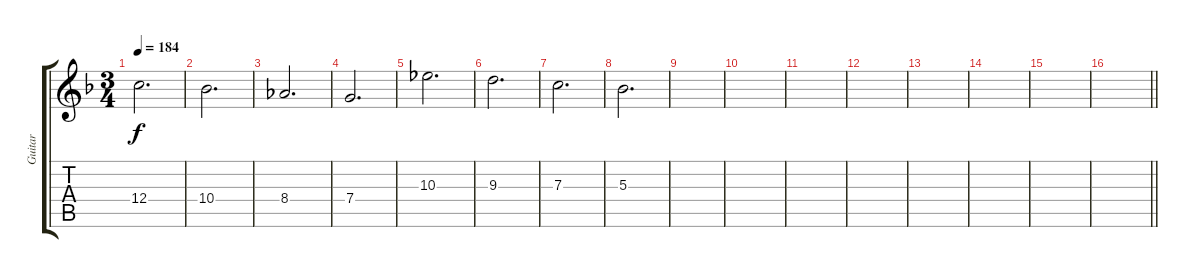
\track ("Guitar" "Guitar") {instrument distortionguitar}
\staff {score tabs}
\tuning (D4 A3 F3 C3 G2 C2) {hide}
\ts (3 4)
\tempo 184
\clef g2
\ks f
12.4.2{d dy f} |
10.4.2{d} |
8.4.2{d} |
7.4.2{d} |
10.3.2{d} |
9.3.2{d} |
7.3.2{d} |
5.3.2{d} |
|
|
|
|
|
|
|
\barLineRight lightlight
